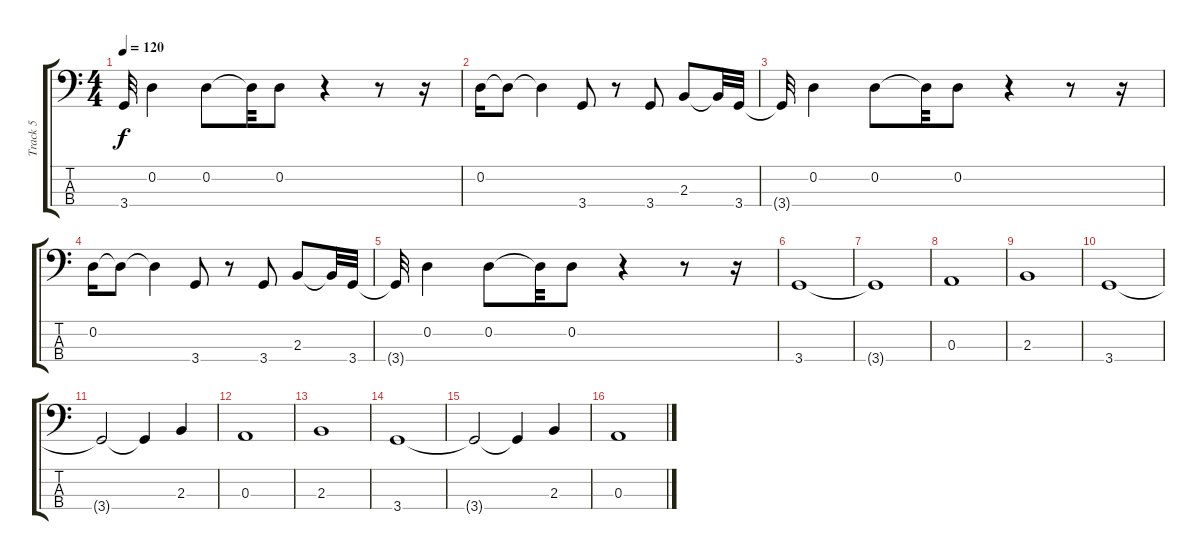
\track ("Track 5" "Track 5") {instrument electricbassfinger}
\staff {score tabs}
\tuning (G2 D2 A1 E1) {hide}
\ts (4 4)
\tempo 120
\clef f4
\ks c
3.4{t}.32{dy f} 0.2.4 0.2.8 0.2{t}.32 0.2.8 r.4 r.8 r.16 |
0.2.16 0.2{t}.8 0.2{t}.4 3.4.8 r.8 3.4.8 2.3.8 2.3{t}.32 3.4.32 |
3.4{t}.32 0.2.4 0.2.8 0.2{t}.32 0.2.8 r.4 r.8 r.16 |
0.2.16 0.2{t}.8 0.2{t}.4 3.4.8 r.8 3.4.8 2.3.8 2.3{t}.32 3.4.32 |
3.4{t}.32 0.2.4 0.2.8 0.2{t}.32 0.2.8 r.4 r.8 r.16 |
3.4.1 |
3.4{t}.1 |
0.3.1 |
2.3.1 |
3.4.1 |
3.4{t}.2 3.4{t}.4 2.3.4 |
0.3.1 |
2.3.1 |
3.4.1 |
3.4{t}.2 3.4{t}.4 2.3.4 |
0.3.1
